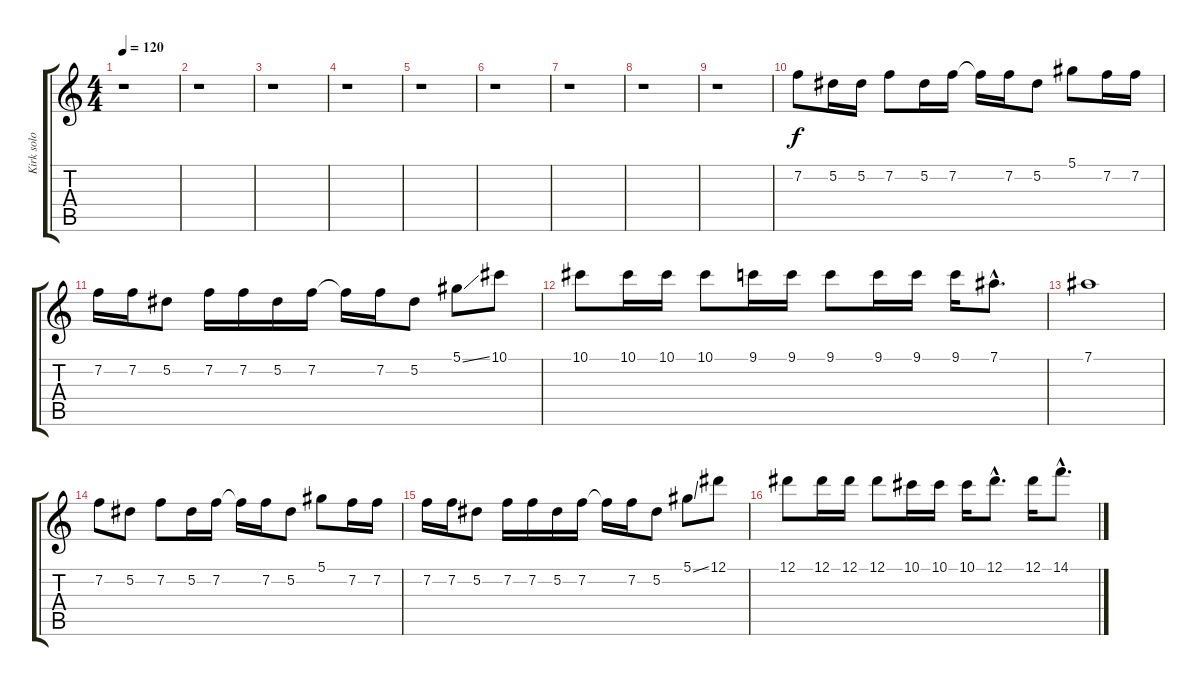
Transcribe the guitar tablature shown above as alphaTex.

\track ("Kirk solo" "Kirk solo") {instrument distortionguitar}
\staff {score tabs}
\tuning (Eb4 Bb3 Gb3 Db3 Ab2 Eb2) {hide}
\ts (4 4)
\tempo 120
\clef g2
\ks c
r.1{dy f} |
r.1 |
r.1 |
r.1 |
r.1 |
r.1 |
r.1 |
r.1 |
r.1 |
7.2.8 5.2.16 5.2.16 7.2.8 5.2.16 7.2.16 7.2{t}.16 7.2.16 5.2.8 5.1.8 7.2.16 7.2.16 |
7.2.16 7.2.16 5.2.8 7.2.16 7.2.16 5.2.16 7.2.16 7.2{t}.16 7.2.16 5.2.8 5.1{ss}.8 10.1.8 |
10.1.8 10.1.16 10.1.16 10.1.8 9.1.16 9.1.16 9.1.8 9.1.16 9.1.16 9.1.16 7.1{hac}.8{d} |
7.1.1 |
7.2.8 5.2.8 7.2.8 5.2.16 7.2.16 7.2{t}.16 7.2.16 5.2.8 5.1.8 7.2.16 7.2.16 |
7.2.16 7.2.16 5.2.8 7.2.16 7.2.16 5.2.16 7.2.16 7.2{t}.16 7.2.16 5.2.8 5.1{ss}.8 12.1.8 |
12.1.8 12.1.16 12.1.16 12.1.8 10.1.16 10.1.16 10.1.16 12.1{hac}.8{d} 12.1.16 14.1{hac}.8{d}
